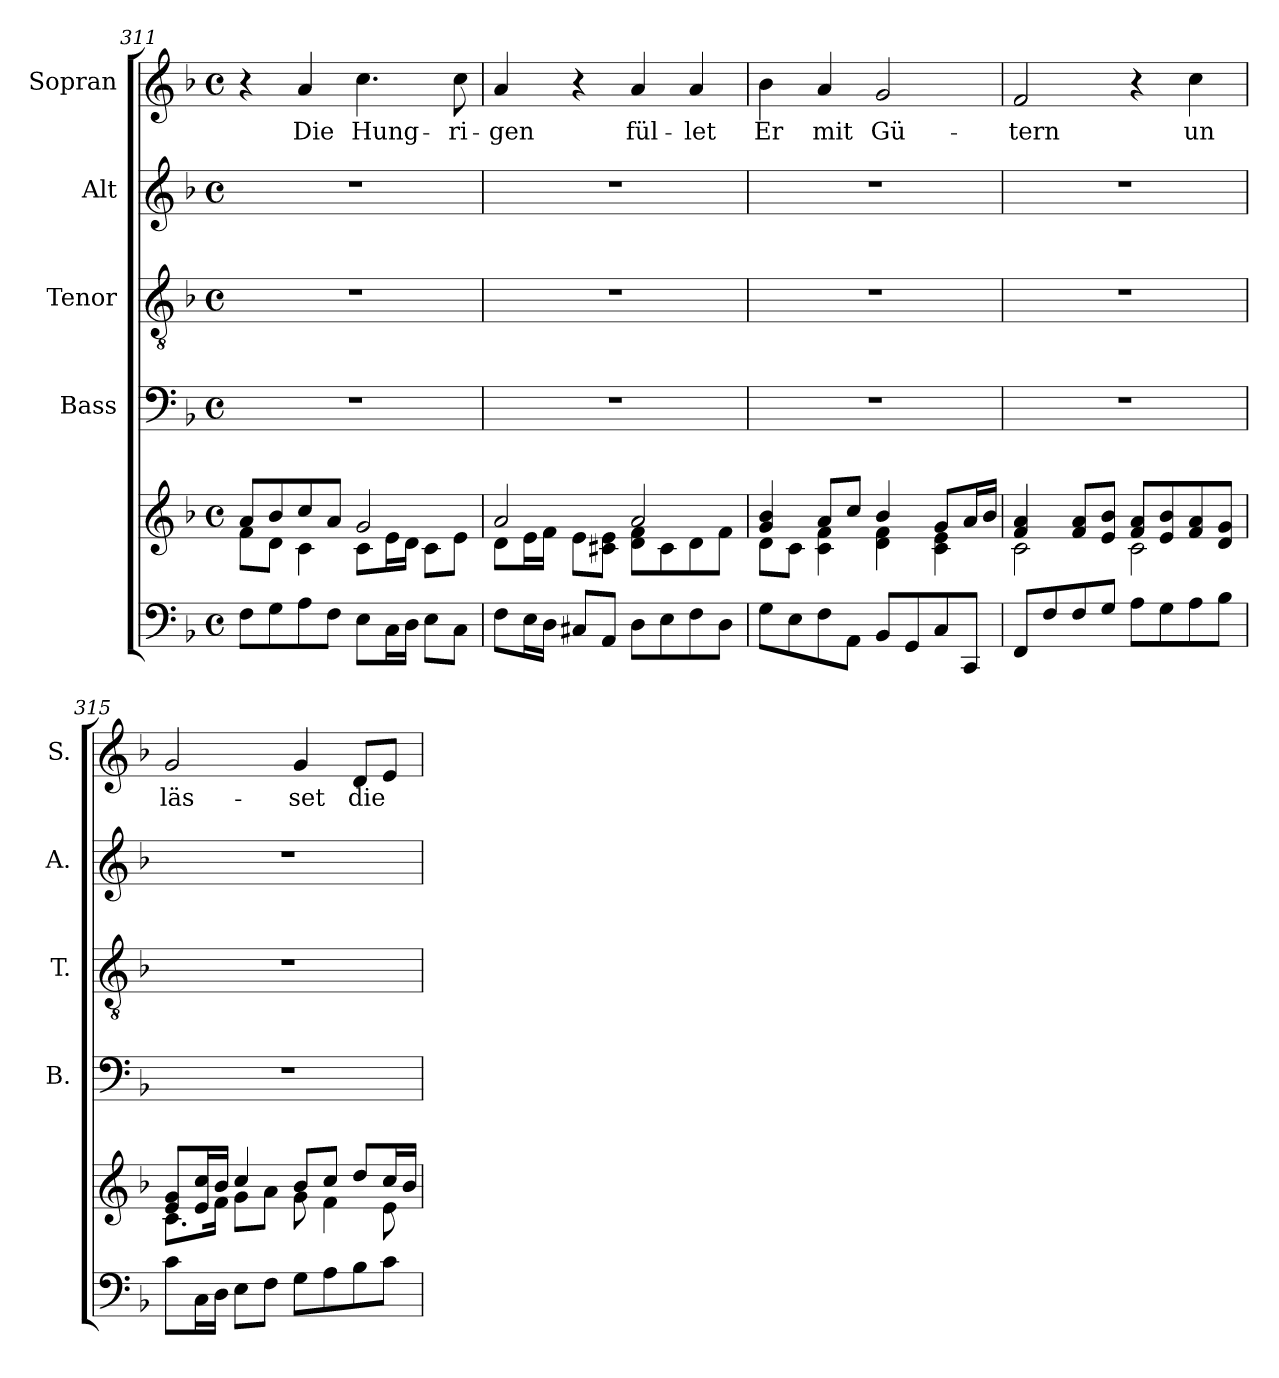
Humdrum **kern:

**kern	**kern	**kern	**kern	**kern	**kern	**text
*part5	*part5	*part4	*part3	*part2	*part1	*part1
*staff6	*staff5	*staff4	*staff3	*staff2	*staff1	*staff1
*	*	*I"Bass	*I"Tenor	*I"Alt	*I"Sopran	*
*	*	*I'B.	*I'T.	*I'A.	*I'S.	*
*clefF4	*clefG2	*clefF4	*clefGv2	*clefG2	*clefG2	*
*k[b-]	*k[b-]	*k[b-]	*k[b-]	*k[b-]	*k[b-]	*
*F:	*F:	*F:	*F:	*F:	*F:	*
*M4/4	*M4/4	*M4/4	*M4/4	*M4/4	*M4/4	*
*met(c)	*met(c)	*met(c)	*met(c)	*met(c)	*met(c)	*
=311	=311	=311	=311	=311	=311	=311
*	*^	*	*	*	*	*
8F\L	8a/L	8f\L	1r	1r	1r	4r	.
8G\	8b-/	8d\J	.	.	.	.	.
!	!	!	!	!	!	!	!LO:LY:b
8A\	8cc/	4c\	.	.	.	4a/	Die
8F\J	8a/J	.	.	.	.	.	.
!	!	!	!	!	!	!	!LO:LY:b
8E\L	2g/	8c\L	.	.	.	4.cc\	Hung-
16C\L	.	16e\L	.	.	.	.	.
16D\JJ	.	16d\JJ	.	.	.	.	.
8E\L	.	8c\L	.	.	.	.	.
!	!	!	!	!	!	!	!LO:LY:b
8C\J	.	8e\J	.	.	.	8cc\	-ri-
=312	=312	=312	=312	=312	=312	=312	=312
!	!	!	!	!	!	!	!LO:LY:b
8F\L	2a/	8d\L	1r	1r	1r	4a/	-gen
16E\L	.	16e\L	.	.	.	.	.
16D\JJ	.	16f\JJ	.	.	.	.	.
8C#X/L	.	8e\L	.	.	.	4r	.
8AA/J	.	8c#X\ 8e\J	.	.	.	.	.
!	!	!	!	!	!	!	!LO:LY:b
8D\L	2a/	8d\ 8f\L	.	.	.	4a/	fül-
8E\	.	8c#\	.	.	.	.	.
!	!	!	!	!	!	!	!LO:LY:b
8F\	.	8d\	.	.	.	4a/	-let
8D\J	.	8f\J	.	.	.	.	.
=313	=313	=313	=313	=313	=313	=313	=313
!	!	!	!	!	!	!	!LO:LY:b
8G\L	4g/ 4b-/	8d\L	1r	1r	1r	4b-\	Er
8E\	.	8c\J	.	.	.	.	.
!	!	!	!	!	!	!	!LO:LY:b
8F\	8a/L	4c\ 4f\	.	.	.	4a/	mit
8AA\J	8cc/J	.	.	.	.	.	.
!	!	!	!	!	!	!	!LO:LY:b
8BB-/L	4b-/	4d\ 4f\	.	.	.	2g/	Gü-
8GG/	.	.	.	.	.	.	.
8C/	8g/L	4c\ 4e\	.	.	.	.	.
8CC/J	16a/L	.	.	.	.	.	.
.	16b-/JJ	.	.	.	.	.	.
!!LO:LB:g=z
=314	=314	=314	=314	=314	=314	=314	=314
!	!	!	!	!	!	!	!LO:LY:b
8FF/L	4f/ 4a/	2c\	1r	1r	1r	2f/	-tern
8F/	.	.	.	.	.	.	.
8F/	8f/ 8a/L	.	.	.	.	.	.
8G/J	8e/ 8b-/J	.	.	.	.	.	.
8A\L	8f/ 8a/L	2c\	.	.	.	4r	.
8G\	8e/ 8b-/	.	.	.	.	.	.
!	!	!	!	!	!	!	!LO:LY:b
8A\	8f/ 8a/	.	.	.	.	4cc\	un
8B-\J	8d/ 8g/J	.	.	.	.	.	.
=315	=315	=315	=315	=315	=315	=315	=315
!	!	!	!	!	!	!	!LO:LY:b
8c\L	8e/ 8g/L	8.c\L	1r	1r	1r	2g/	läs-
16C\L	16e/ 16cc/L	.	.	.	.	.	.
16D\JJ	16b-/JJ	16f\Jk	.	.	.	.	.
8E\L	4cc/	8g\L	.	.	.	.	.
8F\J	.	8a\J	.	.	.	.	.
!	!	!	!	!	!	!	!LO:LY:b
8G\L	8b-/L	8g\	.	.	.	4g/	-set
8A\	8cc/J	4f\	.	.	.	.	.
!	!	!	!	!	!	!	!LO:LY:b
8B-\	8dd/L	.	.	.	.	8d/L	die
8c\J	16cc/L	8e\	.	.	.	8e/J	.
.	16b-/JJ	.	.	.	.	.	.
*	*v	*v	*	*	*	*	*
=	=	=	=	=	=	=
*-	*-	*-	*-	*-	*-	*-
